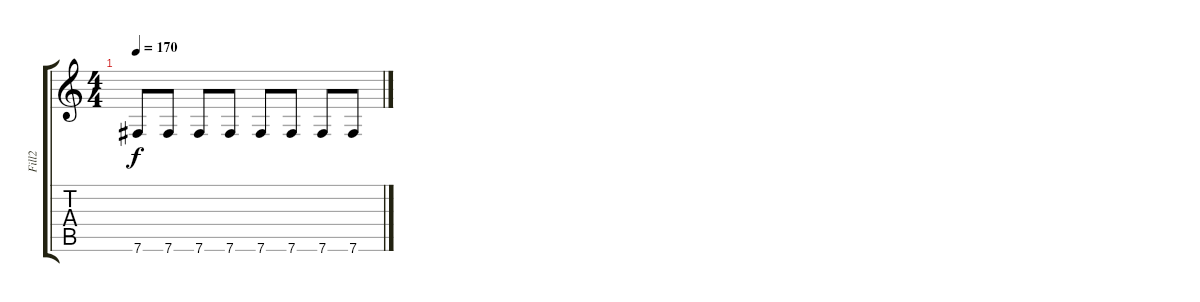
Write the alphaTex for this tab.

\track ("Fill2" "Fill2") {instrument electricguitarclean}
\staff {score tabs}
\tuning (Db4 Ab3 E3 B2 Gb2 B1) {hide}
\ts (4 4)
\tempo 170
\clef g2
\ks c
7.6.8{dy f} 7.6.8 7.6.8 7.6.8 7.6.8 7.6.8 7.6.8 7.6.8
